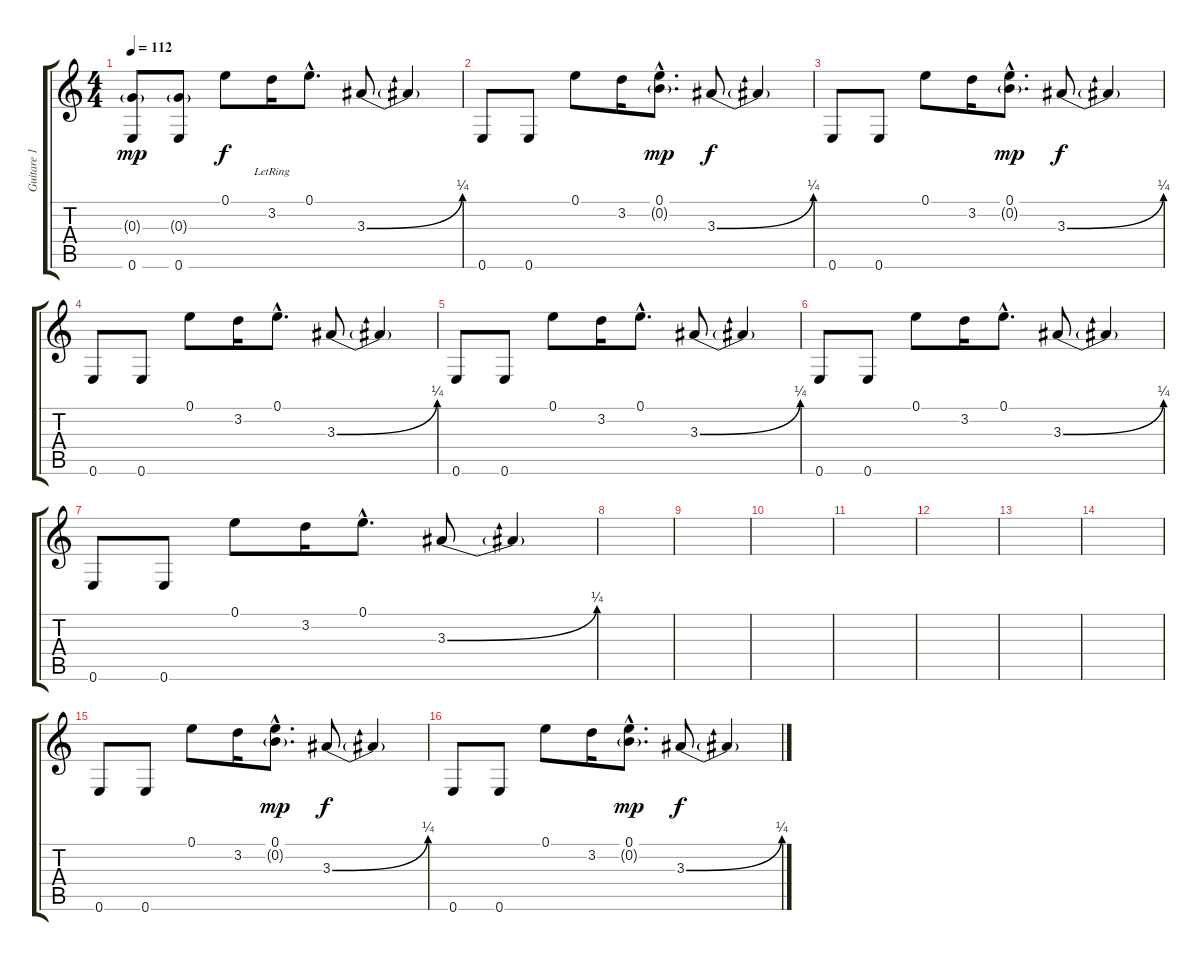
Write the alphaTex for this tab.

\track ("Guitare 1" "Guitare 1") {instrument electricguitarclean}
\staff {score tabs}
\tuning (E4 B3 G3 D3 A2 E2) {hide}
\ts (4 4)
\tempo 112
\clef g2
\ks c
(0.3{g} 0.6).8{dy mp} (0.3{g} 0.6).8 0.1.8{dy f} 3.2{lr}.16 0.1{hac}.8{d} 3.3{be (bend 0 0 60 1)}.8 3.3{t}.4 |
0.6.8 0.6.8 0.1.8 3.2.16 (0.1{hac} 0.2{g hac}).8{d dy mp} 3.3{be (bend 0 0 60 1)}.8{dy f} 3.3{t}.4 |
0.6.8 0.6.8 0.1.8 3.2.16 (0.1{hac} 0.2{g hac}).8{d dy mp} 3.3{be (bend 0 0 60 1)}.8{dy f} 3.3{t}.4 |
0.6.8 0.6.8 0.1.8 3.2.16 0.1{hac}.8{d} 3.3{be (bend 0 0 60 1)}.8 3.3{t}.4 |
0.6.8 0.6.8 0.1.8 3.2.16 0.1{hac}.8{d} 3.3{be (bend 0 0 60 1)}.8 3.3{t}.4 |
0.6.8 0.6.8 0.1.8 3.2.16 0.1{hac}.8{d} 3.3{be (bend 0 0 60 1)}.8 3.3{t}.4 |
0.6.8 0.6.8 0.1.8 3.2.16 0.1{hac}.8{d} 3.3{be (bend 0 0 60 1)}.8 3.3{t}.4 |
|
|
|
|
|
|
|
0.6.8 0.6.8 0.1.8 3.2.16 (0.1{hac} 0.2{g hac}).8{d dy mp} 3.3{be (bend 0 0 60 1)}.8{dy f} 3.3{t}.4 |
0.6.8 0.6.8 0.1.8 3.2.16 (0.1{hac} 0.2{g hac}).8{d dy mp} 3.3{be (bend 0 0 60 1)}.8{dy f} 3.3{t}.4
